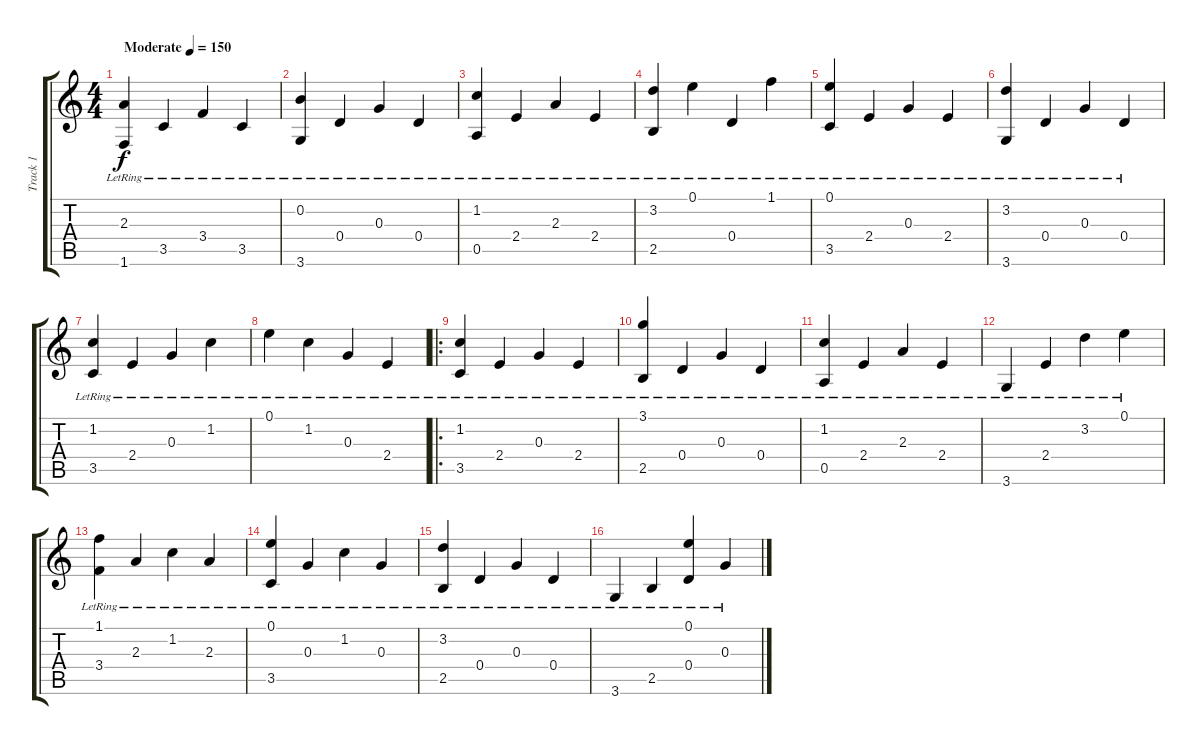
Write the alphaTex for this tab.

\track ("Track 1" "Track 1") {instrument acousticguitarnylon}
\staff {score tabs}
\tuning (E4 B3 G3 D3 A2 E2) {hide}
\ts (4 4)
\tempo (150 "Moderate")
\clef g2
\ks c
(2.3{lr} 1.6{lr}).4{dy f instrument acousticguitarnylon} 3.5{lr}.4 3.4{lr}.4 3.5{lr}.4 |
(0.2{lr} 3.6{lr}).4 0.4{lr}.4 0.3{lr}.4 0.4{lr}.4 |
(1.2{lr} 0.5{lr}).4 2.4{lr}.4 2.3{lr}.4 2.4{lr}.4 |
(3.2{lr} 2.5{lr}).4 0.1{lr}.4 0.4{lr}.4 1.1{lr}.4 |
(0.1{lr} 3.5{lr}).4 2.4{lr}.4 0.3{lr}.4 2.4{lr}.4 |
(3.2{lr} 3.6{lr}).4 0.4{lr}.4 0.3{lr}.4 0.4{lr}.4 |
(1.2{lr} 3.5{lr}).4 2.4{lr}.4 0.3{lr}.4 1.2{lr}.4 |
0.1{lr}.4 1.2{lr}.4 0.3{lr}.4 2.4{lr}.4 |
\ro
(1.2{lr} 3.5{lr}).4 2.4{lr}.4 0.3{lr}.4 2.4{lr}.4 |
(3.1{lr} 2.5{lr}).4 0.4{lr}.4 0.3{lr}.4 0.4{lr}.4 |
(1.2{lr} 0.5{lr}).4 2.4{lr}.4 2.3{lr}.4 2.4{lr}.4 |
3.6{lr}.4 2.4{lr}.4 3.2{lr}.4 0.1{lr}.4 |
(1.1{lr} 3.4{lr}).4 2.3{lr}.4 1.2{lr}.4 2.3{lr}.4 |
(0.1{lr} 3.5{lr}).4 0.3{lr}.4 1.2{lr}.4 0.3{lr}.4 |
(3.2{lr} 2.5{lr}).4 0.4{lr}.4 0.3{lr}.4 0.4{lr}.4 |
3.6{lr}.4 2.5{lr}.4 (0.1{lr} 0.4{lr}).4 0.3{lr}.4
